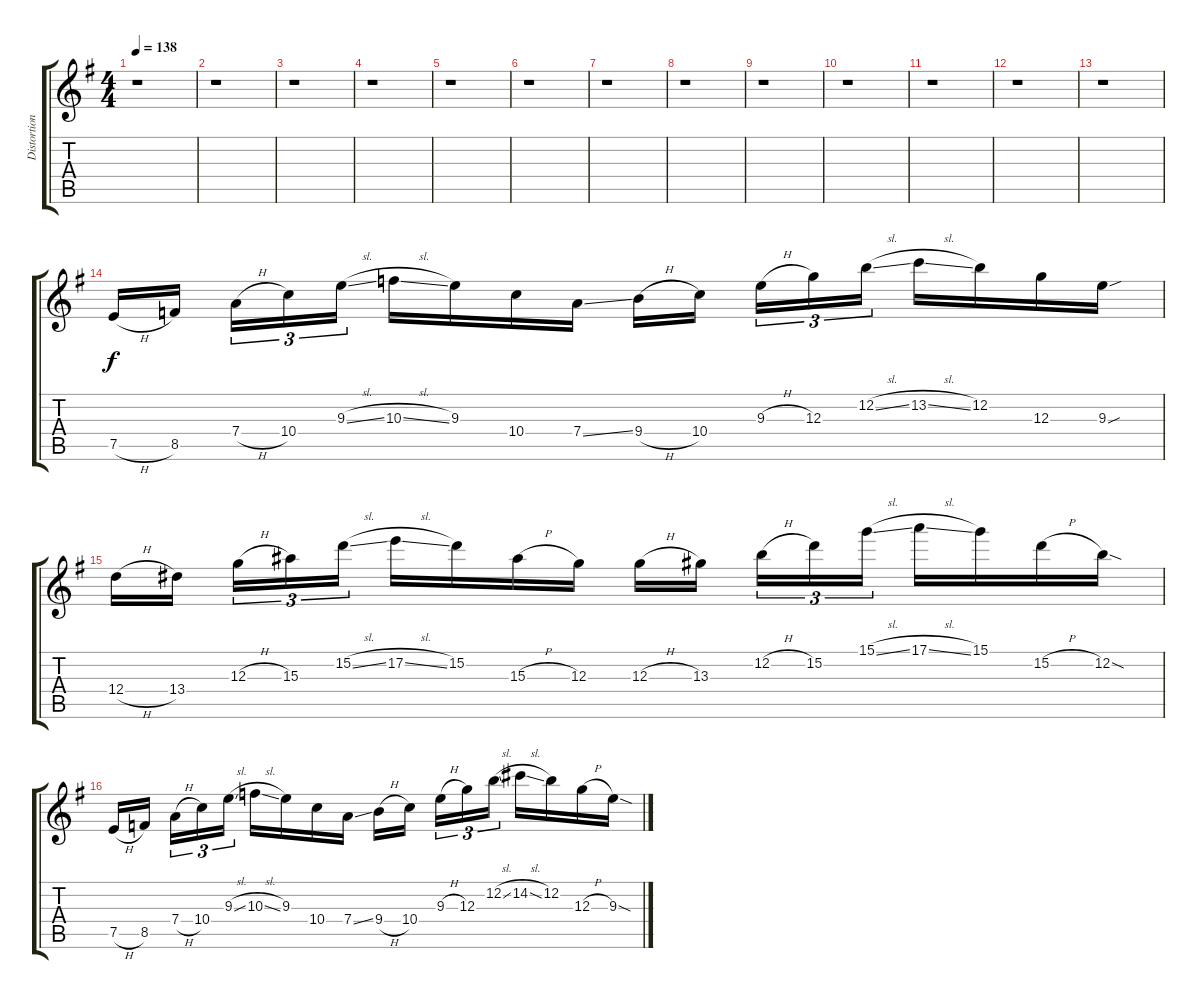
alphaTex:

\track ("Distortion 8" "Distortion") {instrument distortionguitar}
\staff {score tabs}
\tuning (E4 B3 G3 D3 A2 E2) {hide}
\ts (4 4)
\tempo 138
\clef g2
\ks g
r.1{dy f} |
r.1 |
r.1 |
r.1 |
r.1 |
r.1 |
r.1 |
r.1 |
r.1 |
r.1 |
r.1 |
r.1 |
r.1 |
7.5{h}.16 8.5.16{beam splitsecondary} 7.4{h}.16{tu (3 2)} 10.4.16{tu (3 2)} 9.3{sl}.16{tu (3 2)} 10.3{sl}.16 9.3.16 10.4.16 7.4{ss}.16 9.4{h}.16 10.4.16{beam splitsecondary} 9.3{h}.16{tu (3 2)} 12.3.16{tu (3 2)} 12.2{sl}.16{tu (3 2)} 13.2{sl}.16 12.2.16 12.3.16 9.3{sou}.16 |
12.4{h}.16 13.4.16{beam splitsecondary} 12.3{h}.16{tu (3 2)} 15.3.16{tu (3 2)} 15.2{sl}.16{tu (3 2)} 17.2{sl}.16 15.2.16 15.3{h}.16 12.3.16 12.3{h}.16 13.3.16{beam splitsecondary} 12.2{h}.16{tu (3 2)} 15.2.16{tu (3 2)} 15.1{sl}.16{tu (3 2)} 17.1{sl}.16 15.1.16 15.2{h}.16 12.2{sod}.16 |
7.5{h}.16 8.5.16{beam splitsecondary} 7.4{h}.16{tu (3 2)} 10.4.16{tu (3 2)} 9.3{sl}.16{tu (3 2)} 10.3{sl}.16 9.3.16 10.4.16 7.4{ss}.16 9.4{h}.16 10.4.16{beam splitsecondary} 9.3{h}.16{tu (3 2)} 12.3.16{tu (3 2)} 12.2{sl}.16{tu (3 2)} 14.2{sl}.16 12.2.16 12.3{h}.16 9.3{sod}.16
